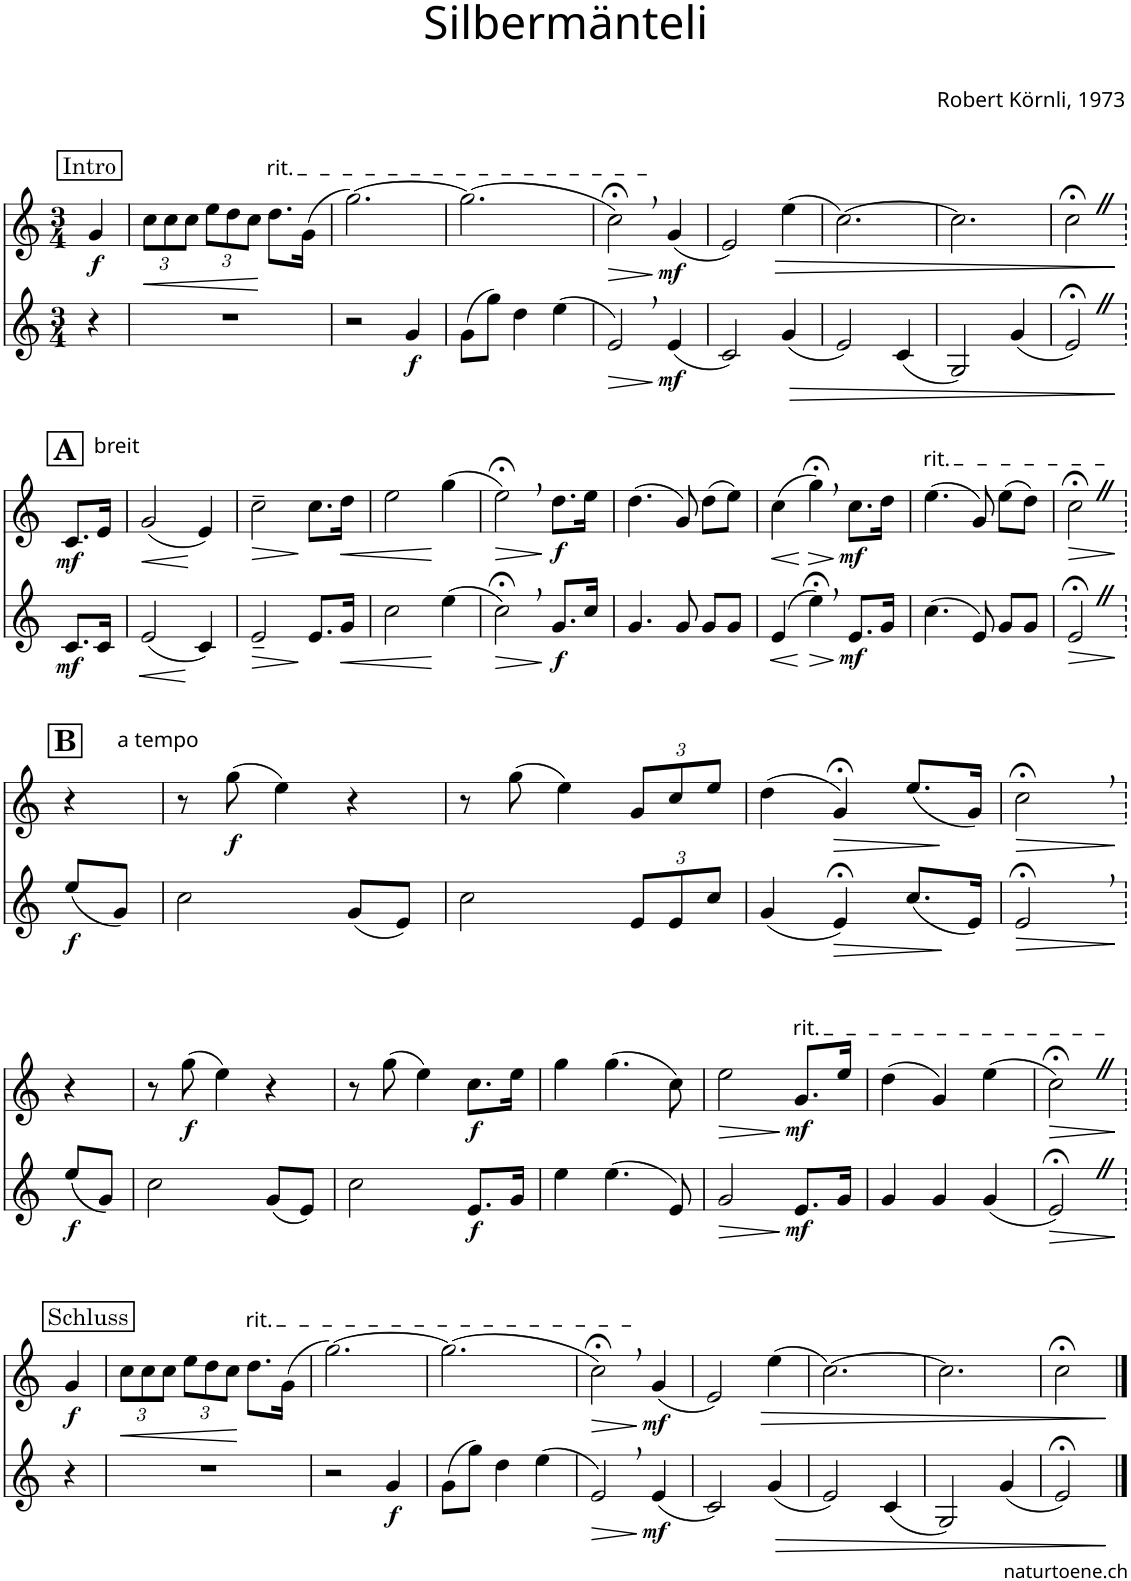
**kern	**dynam	**kern	**dynam
*part2	*part2	*part1	*part1
*staff2	*staff2	*staff1	*staff1
*I"Alphorn	*	*I"Alphorn	*
*clefG2	*	*clefG2	*
*Trd4c6	*	*Trd4c6	*
*k[]	*	*k[]	*
*M3/4	*	*M3/4	*
!!LO:REH:place=s1:a:cj:fs=11:t=Intro
=	=	=	=
!	!	!	!LO:DY:b
4r	.	4g/	f
=1	=1	=1	=1
*	*	*Xbrackettup	*
!	!	!	!LO:HP:b
2.r	.	12cc\L	<
.	.	12cc\	.
.	.	12cc\J	.
.	.	12ee\L	.
.	.	12dd\	.
.	.	12cc\J	.
!	!	!LO:TX:a:t=rit.	!
.	.	8.dd\L	[
.	.	(16g\Jk	.
=2	=2	=2	=2
2r	.	[2.gg\)	.
!	!LO:DY:b	!	!
4g/	f	.	.
=3	=3	=3	=3
(8g\L	.	(2.gg\]	.
8gg\J)	.	.	.
4dd\	.	.	.
(4ee\	.	.	.
=4	=4	=4	=4
!	!LO:HP:b	!	!LO:HP:b
2e,/)	>	2cc;<,\)	>
!	!LO:DY:n=1:b	!	!LO:DY:n=1:b
(4e/	] mf	(4g/	] mf
=5	=5	=5	=5
2c/)	.	2e/)	.
!	!LO:HP:b	!	!LO:HP:b
(4g/	>	(4ee\	>
=6	=6	=6	=6
2e/)	.	[2.cc\)	.
(4c/	.	.	.
=7	=7	=7	=7
2G/)	.	2.cc\]	.
(4g/	.	.	.
=8	=8	=8	=8
2e;<Z/)	.	2cc;<Z\	.
.	]	.	]
!!LO:LB:g=z
=8X1	=8X1	=8X1	=8X1
!!LO:REH:place=s1:a:B:cj:fs=14:t=A
!	!	!LO:TX:a:t=breit	!
!	!LO:DY:b	!	!LO:DY:b
8.c/L	mf	8.c/L	mf
16c/Jk	.	16e/Jk	.
=9	=9	=9	=9
!	!LO:HP:b	!	!LO:HP:b
(2e/	<	(2g/	<
4c/)	[	4e/)	[
=10	=10	=10	=10
!	!LO:HP:b	!	!LO:HP:b
2e~/	>	2cc~\	>
8.e/L	]	8.cc\L	]
!	!LO:HP:b	!	!LO:HP:b
16g/Jk	<	16dd\Jk	<
=11	=11	=11	=11
2cc\	.	2ee\	.
(4ee\	[	(4gg\	[
=12	=12	=12	=12
!	!LO:HP:b	!	!LO:HP:b
2cc;<,\)	>	2ee;<,\)	>
!	!LO:DY:n=1:b	!	!LO:DY:n=1:b
8.g/L	] f	8.dd\L	] f
16cc/Jk	.	16ee\Jk	.
=13	=13	=13	=13
4.g/	.	(4.dd\	.
8g/	.	8g/)	.
8g/L	.	(8dd\L	.
8g/J	.	8ee\J)	.
=14	=14	=14	=14
!	!LO:HP:b	!	!LO:HP:b
(4e/	<	(4cc\	<
!	!LO:HP:n=1:b	!	!LO:HP:n=1:b
4ee;<,\)	[ >	4gg;<,\)	[ >
!	!LO:DY:n=1:b	!	!LO:DY:n=1:b
8.e/L	] mf	8.cc\L	] mf
16g/Jk	.	16dd\Jk	.
=15	=15	=15	=15
!	!	!LO:TX:a:t=rit.	!
(4.cc\	.	(4.ee\	.
8e/)	.	8g/)	.
8g/L	.	(8ee\L	.
8g/J	.	8dd\J)	.
=16	=16	=16	=16
!	!LO:HP:b	!	!LO:HP:b
2e;<Z/	>	2cc;<Z\	>
.	]	.	]
!!LO:LB:g=z
=16X2	=16X2	=16X2	=16X2
!!LO:REH:place=s1:a:B:cj:fs=14:t=B
!	!	!LO:TX:a:t=a tempo	!
!	!LO:DY:b	!	!
(8ee/L	f	4r	.
8g/J)	.	.	.
=17	=17	=17	=17
2cc\	.	8r	.
!	!	!	!LO:DY:b
.	.	(8gg\	f
.	.	4ee\)	.
(8g/L	.	4r	.
8e/J)	.	.	.
=18	=18	=18	=18
2cc\	.	8r	.
.	.	(8gg\	.
.	.	4ee\)	.
*Xbrackettup	*	*	*
12e/L	.	12g/L	.
12e/	.	12cc/	.
12cc/J	.	12ee/J	.
=19	=19	=19	=19
(4g/	.	(4dd\	.
!	!LO:HP:b	!	!LO:HP:b
4e;</)	>	4g;</)	>
(8.cc/L	.	(8.ee/L	.
16e/Jk)	]	16g/Jk)	.
.	.	.	]
=20	=20	=20	=20
!	!LO:HP:b	!	!LO:HP:b
2e;<,/	>	2cc;<,\	>
.	]	.	]
!!LO:LB:g=z
=20X3	=20X3	=20X3	=20X3
!	!LO:DY:b	!	!
(8ee/L	f	4r	.
8g/J)	.	.	.
=21	=21	=21	=21
2cc\	.	8r	.
!	!	!	!LO:DY:b
.	.	(8gg\	f
.	.	4ee\)	.
(8g/L	.	4r	.
8e/J)	.	.	.
=22	=22	=22	=22
2cc\	.	8r	.
.	.	(8gg\	.
.	.	4ee\)	.
!	!LO:DY:b	!	!LO:DY:b
8.e/L	f	8.cc\L	f
16g/Jk	.	16ee\Jk	.
=23	=23	=23	=23
4ee\	.	4gg\	.
(4.ee\	.	(4.gg\	.
8e/)	.	8cc\)	.
=24	=24	=24	=24
!	!LO:HP:b	!	!LO:HP:b
2g/	>	2ee\	>
!	!	!LO:TX:a:t=rit.	!
!	!LO:DY:n=1:b	!	!LO:DY:n=1:b
8.e/L	] mf	8.g/L	] mf
16g/Jk	.	16ee/Jk	.
=25	=25	=25	=25
4g/	.	(4dd\	.
4g/	.	4g/)	.
(4g/	.	(4ee\	.
=26	=26	=26	=26
!	!LO:HP:b	!	!LO:HP:b
2e;<Z/)	>	2cc;<Z\)	>
.	]	.	]
!!LO:LB:g=z
!!LO:REH:place=s1:a:cj:fs=11:t=Schluss
=27	=27	=27	=27
!	!	!	!LO:DY:b
4r	.	4g/	f
=28	=28	=28	=28
!	!	!	!LO:HP:b
2.r	.	12cc\L	<
.	.	12cc\	.
.	.	12cc\J	.
.	.	12ee\L	.
.	.	12dd\	.
.	.	12cc\J	.
!	!	!LO:TX:a:t=rit.	!
.	.	8.dd\L	[
.	.	(16g\Jk	.
=29	=29	=29	=29
2r	.	[2.gg\)	.
!	!LO:DY:b	!	!
4g/	f	.	.
=30	=30	=30	=30
(8g\L	.	(2.gg\]	.
8gg\J)	.	.	.
4dd\	.	.	.
(4ee\	.	.	.
=31	=31	=31	=31
!	!LO:HP:b	!	!LO:HP:b
2e,/)	>	2cc;<,\)	>
!	!LO:DY:n=1:b	!	!LO:DY:n=1:b
(4e/	] mf	(4g/	] mf
=32	=32	=32	=32
2c/)	.	2e/)	.
!	!LO:HP:b	!	!LO:HP:b
(4g/	>	(4ee\	>
=33	=33	=33	=33
2e/)	.	[2.cc\)	.
(4c/	.	.	.
=34	=34	=34	=34
2G/)	.	2.cc\]	.
(4g/	.	.	.
=35	=35	=35	=35
2e;</)	.	2cc;<\	.
.	]	.	]
==	==	==	==
*-	*-	*-	*-
